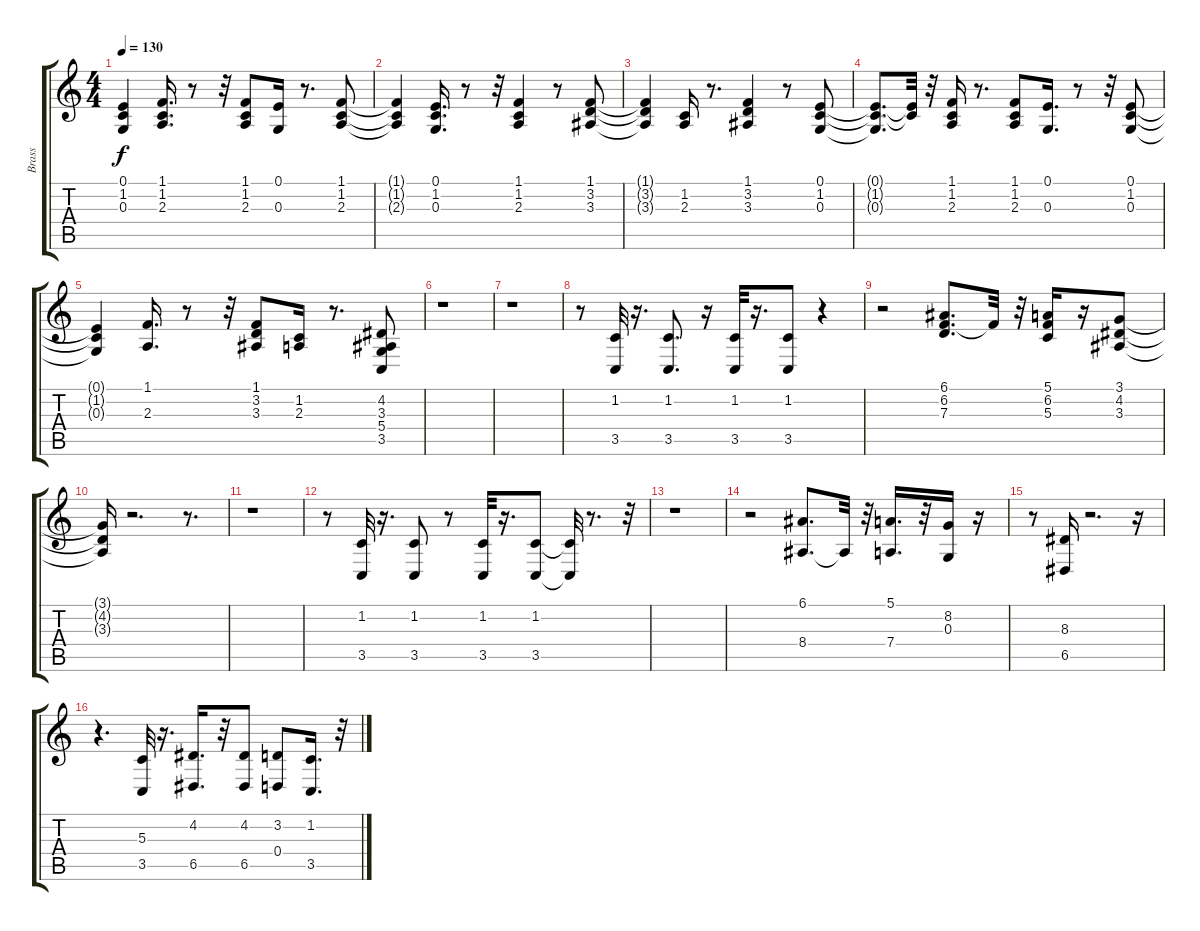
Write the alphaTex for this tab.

\track ("Brass               " "Brass     ") {instrument brasssection}
\staff {score tabs}
\tuning (E4 B3 G3 D3 A2 E2) {hide}
\ts (4 4)
\tempo 130
\clef g2
\ks c
(0.1{t} 1.2{t} 0.3{t}).4{dy f} (1.1 1.2 2.3).16{d} r.8 r.32 (1.1 1.2 2.3).8 (0.1 0.3).16 r.8{d} (1.1 1.2 2.3).8 |
(1.1{t} 1.2{t} 2.3{t}).4 (0.1 1.2 0.3).16{d} r.8 r.32 (1.1 1.2 2.3).4 r.8 (1.1 3.2 3.3).8 |
(1.1{t} 3.2{t} 3.3{t}).4 (1.2 2.3).16 r.8{d} (1.1 3.2 3.3).4 r.8 (0.1 1.2 0.3).8 |
(0.1{t} 1.2{t} 0.3{t}).8{d} (0.1{t} 1.2{t}).32 r.32 (1.1 1.2 2.3).16 r.8{d} (1.1 1.2 2.3).8 (0.1 0.3).16{d} r.8 r.32 (0.1 1.2 0.3).8 |
(0.1{t} 1.2{t} 0.3{t}).4 (1.1 2.3).16{d} r.8 r.32 (1.1 3.2 3.3).8 (1.2 2.3).16 r.8{d} (4.2 3.3 5.4 3.5).8 |
r.1 |
r.1 |
r.8 (1.2 3.5).32 r.16{d} (1.2 3.5).8{d} r.16 (1.2 3.5).32 r.16{d} (1.2 3.5).8 r.4 |
r.2 (6.1 6.2 7.3).8{d} 6.2{t}.32 r.32 (5.1 6.2 5.3).16 r.16 (3.1 4.2 3.3).8 |
(3.1{t} 4.2{t} 3.3{t}).16 r.2{d} r.8{d} |
r.1 |
r.8 (1.2 3.5).32 r.16{d} (1.2 3.5).8 r.8 (1.2 3.5).32 r.16{d} (1.2 3.5).8 (1.2{t} 3.5{t}).32 r.8{d} r.32 |
r.1 |
r.2 (6.1 8.4).8{d} 8.4{t}.32 r.32 (5.1 7.4).16{d} r.32 (8.2 0.3).16 r.16 |
r.8 (8.3 6.5).16 r.2{d} r.16 |
r.4{d} (5.3 3.5).32 r.16{d} (4.2 6.5).16{d} r.32 (4.2 6.5).8 (3.2 0.4).8 (1.2 3.5).16{d} r.32
